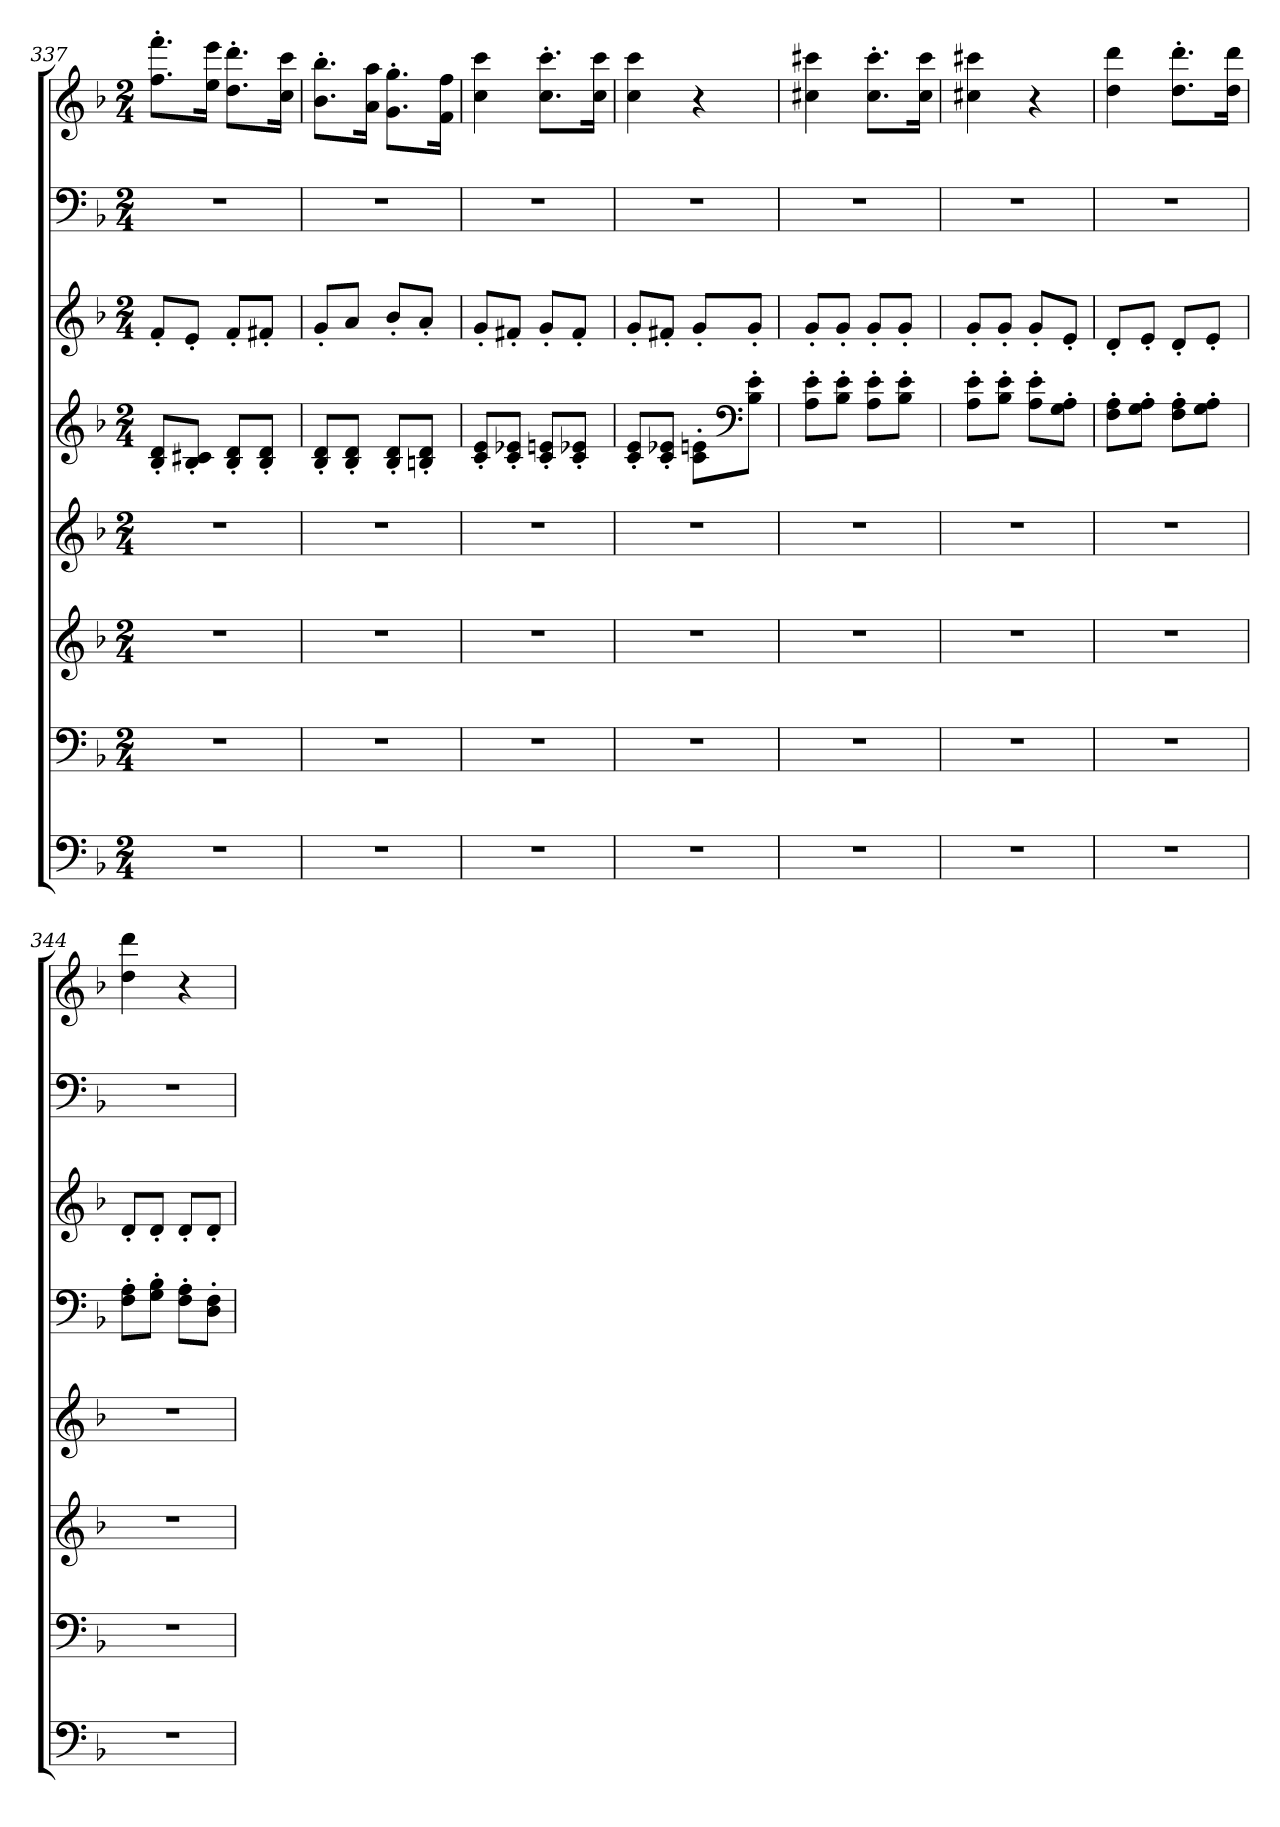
**kern	**kern	**kern	**kern	**kern	**kern	**kern	**kern
*part5	*part5	*part4	*part4	*part3	*part3	*part2	*part1
*staff8	*staff7	*staff6	*staff5	*staff4	*staff3	*staff2	*staff1
*clefF4	*clefF4	*clefG2	*clefG2	*clefG2	*clefG2	*clefF4	*clefG2
*k[b-]	*k[b-]	*k[b-]	*k[b-]	*k[b-]	*k[b-]	*k[b-]	*k[b-]
*M2/4	*M2/4	*M2/4	*M2/4	*M2/4	*M2/4	*M2/4	*M2/4
*MM96	*MM96	*MM96	*MM96	*MM96	*MM96	*MM96	*MM96
=337	=337	=337	=337	=337	=337	=337	=337
2r	2r	2r	2r	8B-/' 8d/'L	8f'/L	2r	8.ff\' 8.fff\'L
.	.	.	.	8B-/' 8c#X/'J	8e'/J	.	.
.	.	.	.	.	.	.	16ee\ 16eee\Jk
.	.	.	.	8B-/' 8d/'L	8f'/L	.	8.dd\' 8.ddd\'L
.	.	.	.	8B-/' 8d/'J	8f#X'/J	.	.
.	.	.	.	.	.	.	16cc\ 16ccc\Jk
=338	=338	=338	=338	=338	=338	=338	=338
2r	2r	2r	2r	8B-/' 8d/'L	8g'/L	2r	8.b-\' 8.bb-\'L
.	.	.	.	8B-/' 8d/'J	8a/J	.	.
.	.	.	.	.	.	.	16a\ 16aa\Jk
.	.	.	.	8B-/' 8d/'L	8b-'/L	.	8.g\' 8.gg\'L
.	.	.	.	8Bn/' 8d/'J	8a'/J	.	.
.	.	.	.	.	.	.	16f\ 16ff\Jk
=339	=339	=339	=339	=339	=339	=339	=339
2r	2r	2r	2r	8c/' 8e/'L	8g'/L	2r	4cc\ 4ccc\
.	.	.	.	8c/' 8e-X/'J	8f#X'/J	.	.
.	.	.	.	8c/' 8en/'L	8g'/L	.	8.cc\' 8.ccc\'L
.	.	.	.	8c/' 8e-X/'J	8f#'/J	.	.
.	.	.	.	.	.	.	16cc\ 16ccc\Jk
=340	=340	=340	=340	=340	=340	=340	=340
2r	2r	2r	2r	8c/' 8e/'L	8g'/L	2r	4cc\ 4ccc\
.	.	.	.	8c/' 8e-X/'J	8f#X'/J	.	.
.	.	.	.	8c\' 8en\'L	8g'/L	.	4r
*	*	*	*	*clefF4	*	*	*
.	.	.	.	8B-\' 8e\'J	8g'/J	.	.
!!LO:PB:g=z
=341	=341	=341	=341	=341	=341	=341	=341
*	*	*	*	*	*	*	*MM96
2r	2r	2r	2r	8A\' 8e\'L	8g'/L	2r	4cc#X\ 4ccc#X\
.	.	.	.	8B-\' 8e\'J	8g'/J	.	.
.	.	.	.	8A\' 8e\'L	8g'/L	.	8.cc#\' 8.ccc#\'L
.	.	.	.	8B-\' 8e\'J	8g'/J	.	.
.	.	.	.	.	.	.	16cc#\ 16ccc#\Jk
=342	=342	=342	=342	=342	=342	=342	=342
2r	2r	2r	2r	8A\' 8e\'L	8g'/L	2r	4cc#X\ 4ccc#X\
.	.	.	.	8B-\' 8e\'J	8g'/J	.	.
.	.	.	.	8A\' 8e\'L	8g'/L	.	4r
.	.	.	.	8G\' 8A\'J	8e'/J	.	.
=343	=343	=343	=343	=343	=343	=343	=343
*	*	*	*	*	*	*	*MM96
2r	2r	2r	2r	8F\' 8A\'L	8d'/L	2r	4dd\ 4ddd\
.	.	.	.	8G\' 8A\'J	8e'/J	.	.
.	.	.	.	8F\' 8A\'L	8d'/L	.	8.dd\' 8.ddd\'L
.	.	.	.	8G\' 8A\'J	8e'/J	.	.
.	.	.	.	.	.	.	16dd\ 16ddd\Jk
=344	=344	=344	=344	=344	=344	=344	=344
2r	2r	2r	2r	8F\' 8A\'L	8d'/L	2r	4dd\ 4ddd\
.	.	.	.	8G\' 8B-\'J	8d'/J	.	.
.	.	.	.	8F\' 8A\'L	8d'/L	.	4r
.	.	.	.	8D\' 8F\'J	8d'/J	.	.
=	=	=	=	=	=	=	=
*-	*-	*-	*-	*-	*-	*-	*-
